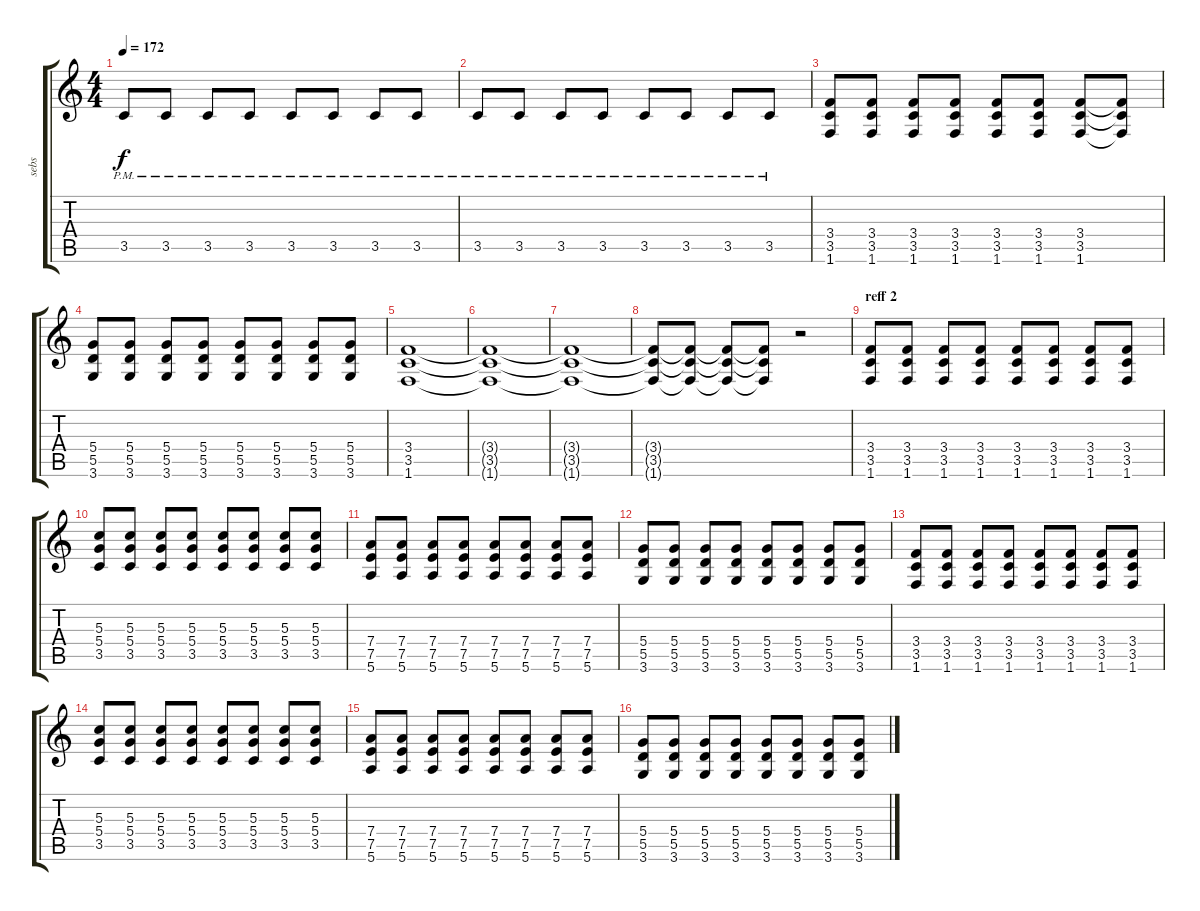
\track ("sebs" "sebs") {instrument overdrivenguitar}
\staff {score tabs}
\tuning (E4 B3 G3 D3 A2 E2) {hide}
\ts (4 4)
\tempo 172
\clef g2
\ks c
3.5{pm}.8{dy f} 3.5{pm}.8 3.5{pm}.8 3.5{pm}.8 3.5{pm}.8 3.5{pm}.8 3.5{pm}.8 3.5{pm}.8 |
3.5{pm}.8 3.5{pm}.8 3.5{pm}.8 3.5{pm}.8 3.5{pm}.8 3.5{pm}.8 3.5{pm}.8 3.5{pm}.8 |
(3.4 3.5 1.6).8 (3.4 3.5 1.6).8 (3.4 3.5 1.6).8 (3.4 3.5 1.6).8 (3.4 3.5 1.6).8 (3.4 3.5 1.6).8 (3.4 3.5 1.6).8 (3.4{t} 3.5{t} 1.6{t}).8 |
(5.4 5.5 3.6).8 (5.4 5.5 3.6).8 (5.4 5.5 3.6).8 (5.4 5.5 3.6).8 (5.4 5.5 3.6).8 (5.4 5.5 3.6).8 (5.4 5.5 3.6).8 (5.4 5.5 3.6).8 |
(3.4 3.5 1.6).1 |
(3.4{t} 3.5{t} 1.6{t}).1 |
(3.4{t} 3.5{t} 1.6{t}).1 |
(3.4{t} 3.5{t} 1.6{t}).8 (3.4{t} 3.5{t} 1.6{t}).8 (3.4{t} 3.5{t} 1.6{t}).8 (3.4{t} 3.5{t} 1.6{t}).8 r.2 |
\section ("" "reff 2")
(3.4 3.5 1.6).8 (3.4 3.5 1.6).8 (3.4 3.5 1.6).8 (3.4 3.5 1.6).8 (3.4 3.5 1.6).8 (3.4 3.5 1.6).8 (3.4 3.5 1.6).8 (3.4 3.5 1.6).8 |
(5.3 5.4 3.5).8 (5.3 5.4 3.5).8 (5.3 5.4 3.5).8 (5.3 5.4 3.5).8 (5.3 5.4 3.5).8 (5.3 5.4 3.5).8 (5.3 5.4 3.5).8 (5.3 5.4 3.5).8 |
(7.4 7.5 5.6).8 (7.4 7.5 5.6).8 (7.4 7.5 5.6).8 (7.4 7.5 5.6).8 (7.4 7.5 5.6).8 (7.4 7.5 5.6).8 (7.4 7.5 5.6).8 (7.4 7.5 5.6).8 |
(5.4 5.5 3.6).8 (5.4 5.5 3.6).8 (5.4 5.5 3.6).8 (5.4 5.5 3.6).8 (5.4 5.5 3.6).8 (5.4 5.5 3.6).8 (5.4 5.5 3.6).8 (5.4 5.5 3.6).8 |
(3.4 3.5 1.6).8 (3.4 3.5 1.6).8 (3.4 3.5 1.6).8 (3.4 3.5 1.6).8 (3.4 3.5 1.6).8 (3.4 3.5 1.6).8 (3.4 3.5 1.6).8 (3.4 3.5 1.6).8 |
(5.3 5.4 3.5).8 (5.3 5.4 3.5).8 (5.3 5.4 3.5).8 (5.3 5.4 3.5).8 (5.3 5.4 3.5).8 (5.3 5.4 3.5).8 (5.3 5.4 3.5).8 (5.3 5.4 3.5).8 |
(7.4 7.5 5.6).8 (7.4 7.5 5.6).8 (7.4 7.5 5.6).8 (7.4 7.5 5.6).8 (7.4 7.5 5.6).8 (7.4 7.5 5.6).8 (7.4 7.5 5.6).8 (7.4 7.5 5.6).8 |
(5.4 5.5 3.6).8 (5.4 5.5 3.6).8 (5.4 5.5 3.6).8 (5.4 5.5 3.6).8 (5.4 5.5 3.6).8 (5.4 5.5 3.6).8 (5.4 5.5 3.6).8 (5.4 5.5 3.6).8
